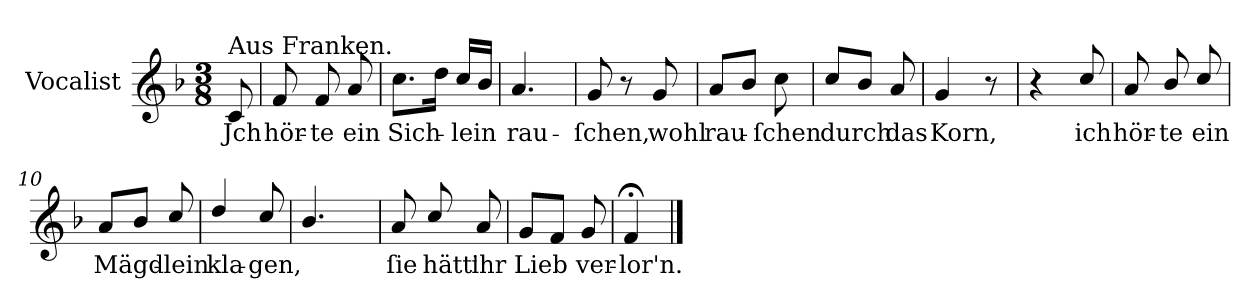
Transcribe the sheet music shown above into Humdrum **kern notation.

**kern	**text
*part1	*part1
*staff1	*staff1
*I"Vocalist	*
*k[b-]	*
*F:	*
*M3/8	*
=	=
!LO:TX:a:t=Aus Franken.	!
8c	Jch
=1	=1
8f	hör-
8f	-te
8a	ein
=2	=2
8.ccL	Sich-
16ddJk	.
16cc/LL	-lein
16b-JJ	.
=3	=3
4.a	rau-
=4	=4
8g	-ſchen,
8r	.
8g	wohl
=5	=5
8aL	rau-
8b-J	.
8cc	-ſchen
=6	=6
8cc/L	durch
8b-J	.
8a	das
=7	=7
4g	Korn,
8r	.
=8	=8
4r	.
8cc/	ich
=9	=9
8a	hör-
8b-/	-te
8cc/	ein
=10	=10
8aL	Mägd-
8b-J	.
8cc/	-lein
=11	=11
4dd/	kla-
8cc/	-gen,
=12	=12
4.b-/	.
=13	=13
8a	ſie
8cc/	hätt'
8a	ihr
=14	=14
8gL	Lieb
8fJ	.
8g	ver-
=15	=15
4f;<	-lor'n.
==	==
*-	*-
